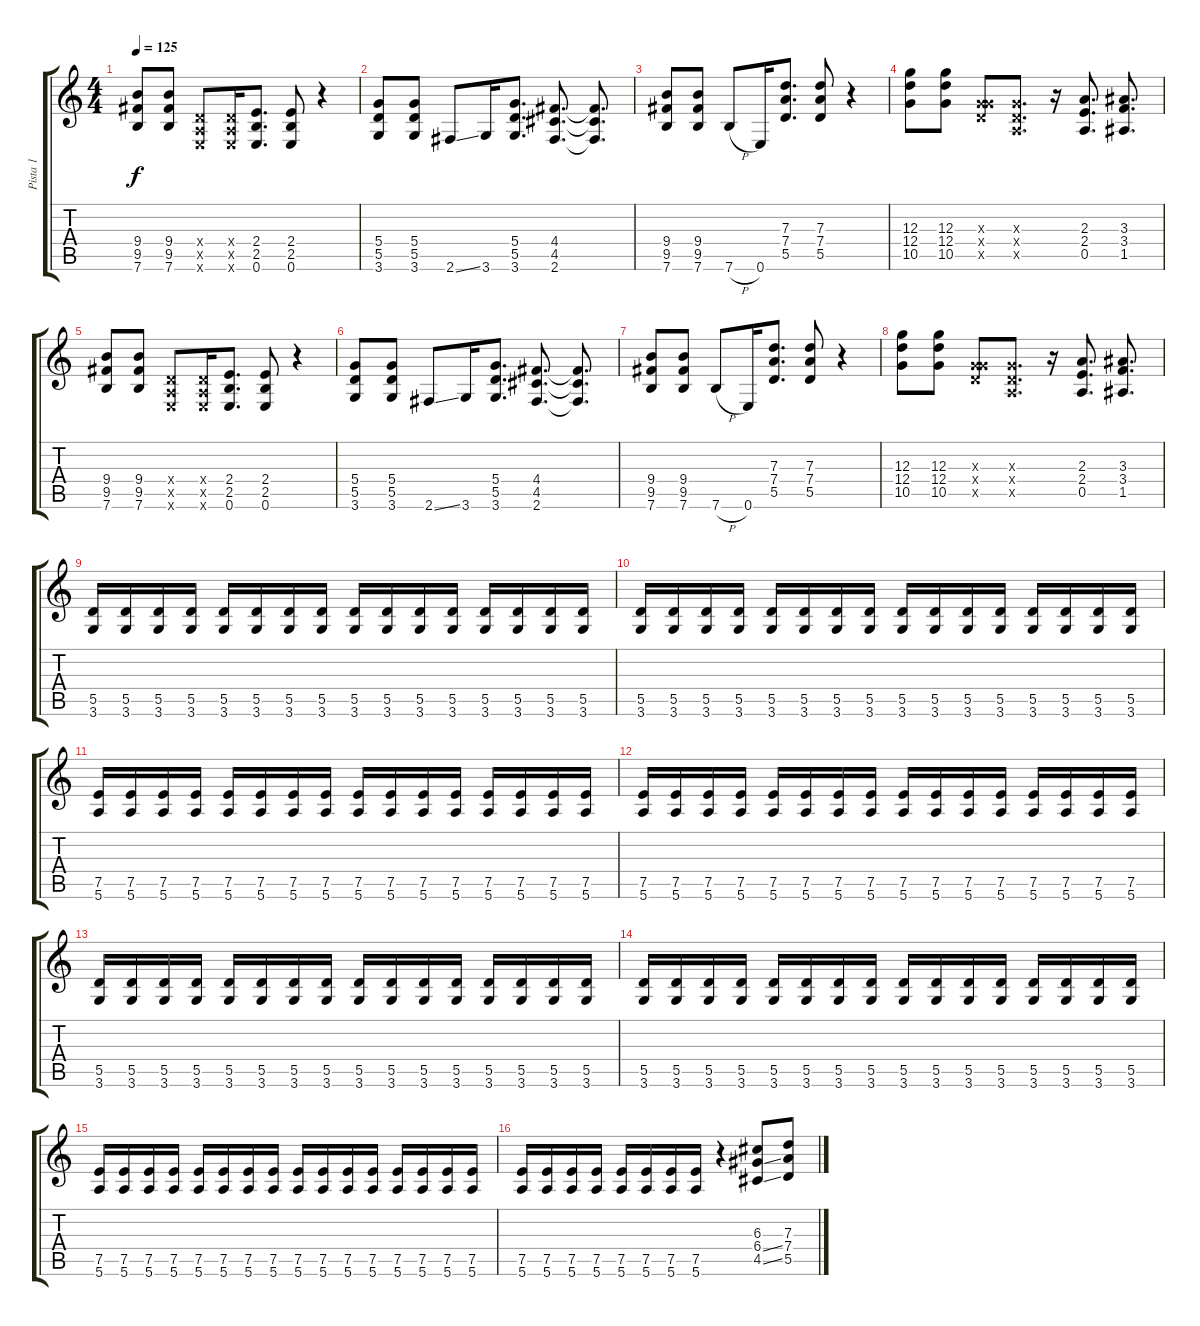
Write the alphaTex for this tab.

\track ("Pista 1" "Pista 1") {instrument distortionguitar}
\staff {score tabs}
\tuning (E4 B3 G3 D3 A2 E2) {hide}
\ts (4 4)
\tempo 125
\clef g2
\ks c
(9.4 9.5 7.6).8{dy f} (9.4 9.5 7.6).8 (0.4{x} 0.5{x} 0.6{x}).8 (0.4{x} 0.5{x} 0.6{x}).16 (2.4 2.5 0.6).8{d} (2.4 2.5 0.6).8 r.4 |
(5.4 5.5 3.6).8 (5.4 5.5 3.6).8 2.6{ss}.8 3.6.16 (5.4 5.5 3.6).8{d} (4.4 4.5 2.6).8{d} (4.4{t} 4.5{t} 2.6{t}).8{d} |
(9.4 9.5 7.6).8 (9.4 9.5 7.6).8 7.6{h}.8 0.6.16 (7.3 7.4 5.5).8{d} (7.3 7.4 5.5).8 r.4 |
(12.3 12.4 10.5).8 (12.3 12.4 10.5).8 (0.3{x} 0.4{x} 10.5{x}).8 (0.3{x} 0.4{x} 0.5{x}).8{d} r.16 (2.3 2.4 0.5).8{d} (3.3 3.4 1.5).8{d} |
(9.4 9.5 7.6).8 (9.4 9.5 7.6).8 (0.4{x} 0.5{x} 0.6{x}).8 (0.4{x} 0.5{x} 0.6{x}).16 (2.4 2.5 0.6).8{d} (2.4 2.5 0.6).8 r.4 |
(5.4 5.5 3.6).8 (5.4 5.5 3.6).8 2.6{ss}.8 3.6.16 (5.4 5.5 3.6).8{d} (4.4 4.5 2.6).8{d} (4.4{t} 4.5{t} 2.6{t}).8{d} |
(9.4 9.5 7.6).8 (9.4 9.5 7.6).8 7.6{h}.8 0.6.16 (7.3 7.4 5.5).8{d} (7.3 7.4 5.5).8 r.4 |
(12.3 12.4 10.5).8 (12.3 12.4 10.5).8 (0.3{x} 0.4{x} 10.5{x}).8 (0.3{x} 0.4{x} 0.5{x}).8{d} r.16 (2.3 2.4 0.5).8{d} (3.3 3.4 1.5).8{d} |
(5.5 3.6).16 (5.5 3.6).16 (5.5 3.6).16 (5.5 3.6).16 (5.5 3.6).16 (5.5 3.6).16 (5.5 3.6).16 (5.5 3.6).16 (5.5 3.6).16 (5.5 3.6).16 (5.5 3.6).16 (5.5 3.6).16 (5.5 3.6).16 (5.5 3.6).16 (5.5 3.6).16 (5.5 3.6).16 |
(5.5 3.6).16 (5.5 3.6).16 (5.5 3.6).16 (5.5 3.6).16 (5.5 3.6).16 (5.5 3.6).16 (5.5 3.6).16 (5.5 3.6).16 (5.5 3.6).16 (5.5 3.6).16 (5.5 3.6).16 (5.5 3.6).16 (5.5 3.6).16 (5.5 3.6).16 (5.5 3.6).16 (5.5 3.6).16 |
(7.5 5.6).16 (7.5 5.6).16 (7.5 5.6).16 (7.5 5.6).16 (7.5 5.6).16 (7.5 5.6).16 (7.5 5.6).16 (7.5 5.6).16 (7.5 5.6).16 (7.5 5.6).16 (7.5 5.6).16 (7.5 5.6).16 (7.5 5.6).16 (7.5 5.6).16 (7.5 5.6).16 (7.5 5.6).16 |
(7.5 5.6).16 (7.5 5.6).16 (7.5 5.6).16 (7.5 5.6).16 (7.5 5.6).16 (7.5 5.6).16 (7.5 5.6).16 (7.5 5.6).16 (7.5 5.6).16 (7.5 5.6).16 (7.5 5.6).16 (7.5 5.6).16 (7.5 5.6).16 (7.5 5.6).16 (7.5 5.6).16 (7.5 5.6).16 |
(5.5 3.6).16 (5.5 3.6).16 (5.5 3.6).16 (5.5 3.6).16 (5.5 3.6).16 (5.5 3.6).16 (5.5 3.6).16 (5.5 3.6).16 (5.5 3.6).16 (5.5 3.6).16 (5.5 3.6).16 (5.5 3.6).16 (5.5 3.6).16 (5.5 3.6).16 (5.5 3.6).16 (5.5 3.6).16 |
(5.5 3.6).16 (5.5 3.6).16 (5.5 3.6).16 (5.5 3.6).16 (5.5 3.6).16 (5.5 3.6).16 (5.5 3.6).16 (5.5 3.6).16 (5.5 3.6).16 (5.5 3.6).16 (5.5 3.6).16 (5.5 3.6).16 (5.5 3.6).16 (5.5 3.6).16 (5.5 3.6).16 (5.5 3.6).16 |
(7.5 5.6).16 (7.5 5.6).16 (7.5 5.6).16 (7.5 5.6).16 (7.5 5.6).16 (7.5 5.6).16 (7.5 5.6).16 (7.5 5.6).16 (7.5 5.6).16 (7.5 5.6).16 (7.5 5.6).16 (7.5 5.6).16 (7.5 5.6).16 (7.5 5.6).16 (7.5 5.6).16 (7.5 5.6).16 |
(7.5 5.6).16 (7.5 5.6).16 (7.5 5.6).16 (7.5 5.6).16 (7.5 5.6).16 (7.5 5.6).16 (7.5 5.6).16 (7.5 5.6).16 r.4 (6.3 6.4{ss} 4.5{ss}).8 (7.3 7.4 5.5).8
